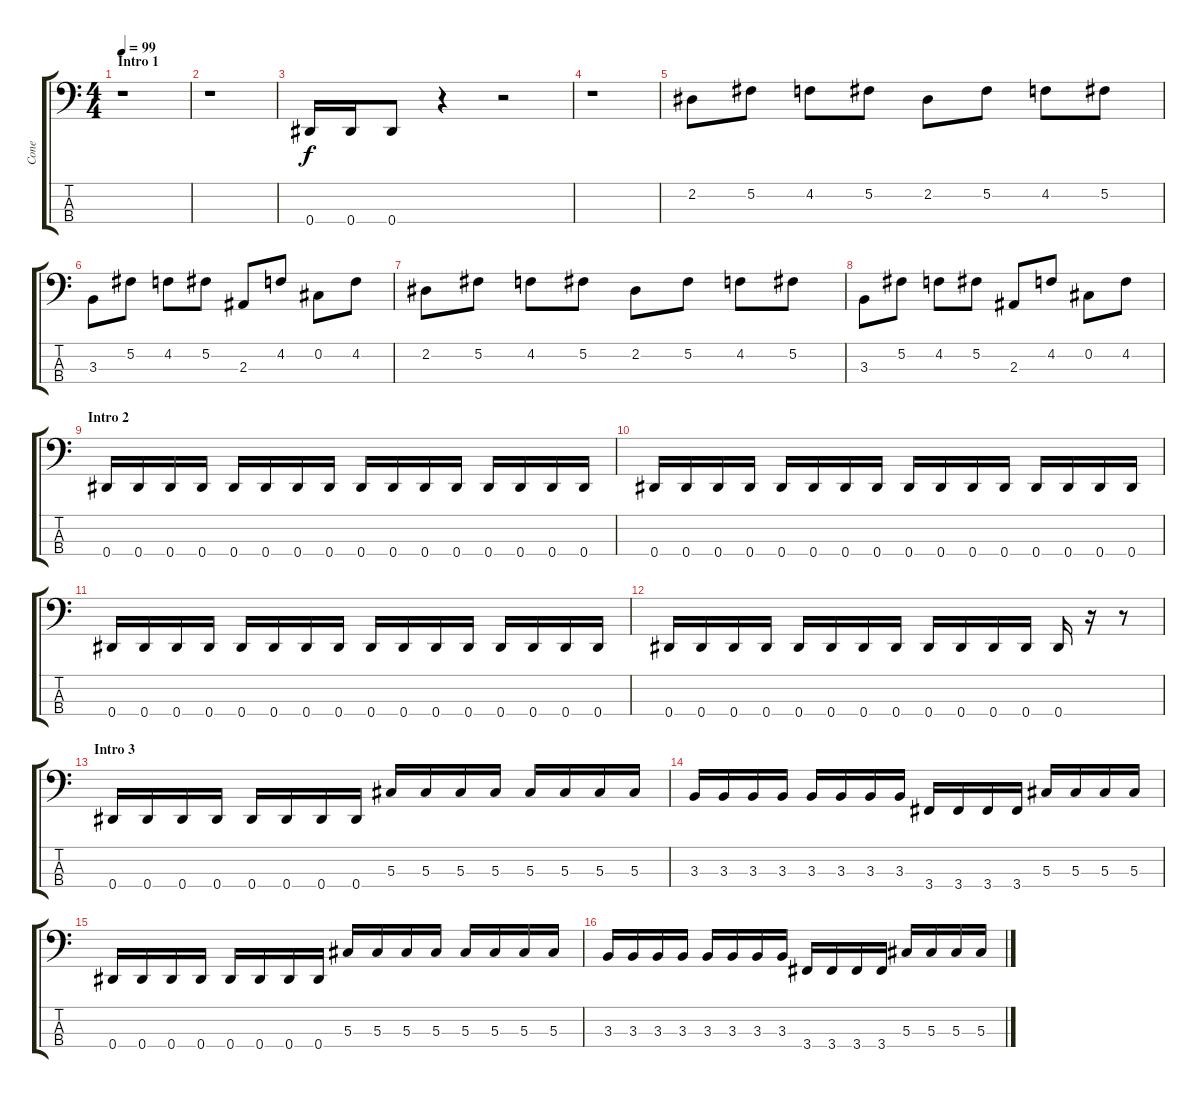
\track ("Cone" "Cone") {instrument electricbasspick}
\staff {score tabs}
\tuning (Gb2 Db2 Ab1 Eb1) {hide}
\ts (4 4)
\section ("" "Intro 1")
\tempo 99
\clef f4
\ks c
r.1{dy f instrument electricbasspick} |
r.1 |
0.4.16 0.4.16 0.4.8 r.4 r.2 |
r.1 |
2.2.8 5.2.8 4.2.8 5.2.8 2.2.8 5.2.8 4.2.8 5.2.8 |
3.3.8 5.2.8 4.2.8 5.2.8 2.3.8 4.2.8 0.2.8 4.2.8 |
2.2.8 5.2.8 4.2.8 5.2.8 2.2.8 5.2.8 4.2.8 5.2.8 |
3.3.8 5.2.8 4.2.8 5.2.8 2.3.8 4.2.8 0.2.8 4.2.8 |
\section ("" "Intro 2")
0.4.16 0.4.16 0.4.16 0.4.16 0.4.16 0.4.16 0.4.16 0.4.16 0.4.16 0.4.16 0.4.16 0.4.16 0.4.16 0.4.16 0.4.16 0.4.16 |
0.4.16 0.4.16 0.4.16 0.4.16 0.4.16 0.4.16 0.4.16 0.4.16 0.4.16 0.4.16 0.4.16 0.4.16 0.4.16 0.4.16 0.4.16 0.4.16 |
0.4.16 0.4.16 0.4.16 0.4.16 0.4.16 0.4.16 0.4.16 0.4.16 0.4.16 0.4.16 0.4.16 0.4.16 0.4.16 0.4.16 0.4.16 0.4.16 |
0.4.16 0.4.16 0.4.16 0.4.16 0.4.16 0.4.16 0.4.16 0.4.16 0.4.16 0.4.16 0.4.16 0.4.16 0.4.16 r.16 r.8 |
\section ("" "Intro 3")
0.4.16 0.4.16 0.4.16 0.4.16 0.4.16 0.4.16 0.4.16 0.4.16 5.3.16 5.3.16 5.3.16 5.3.16 5.3.16 5.3.16 5.3.16 5.3.16 |
3.3.16 3.3.16 3.3.16 3.3.16 3.3.16 3.3.16 3.3.16 3.3.16 3.4.16 3.4.16 3.4.16 3.4.16 5.3.16 5.3.16 5.3.16 5.3.16 |
0.4.16 0.4.16 0.4.16 0.4.16 0.4.16 0.4.16 0.4.16 0.4.16 5.3.16 5.3.16 5.3.16 5.3.16 5.3.16 5.3.16 5.3.16 5.3.16 |
3.3.16 3.3.16 3.3.16 3.3.16 3.3.16 3.3.16 3.3.16 3.3.16 3.4.16 3.4.16 3.4.16 3.4.16 5.3.16 5.3.16 5.3.16 5.3.16
